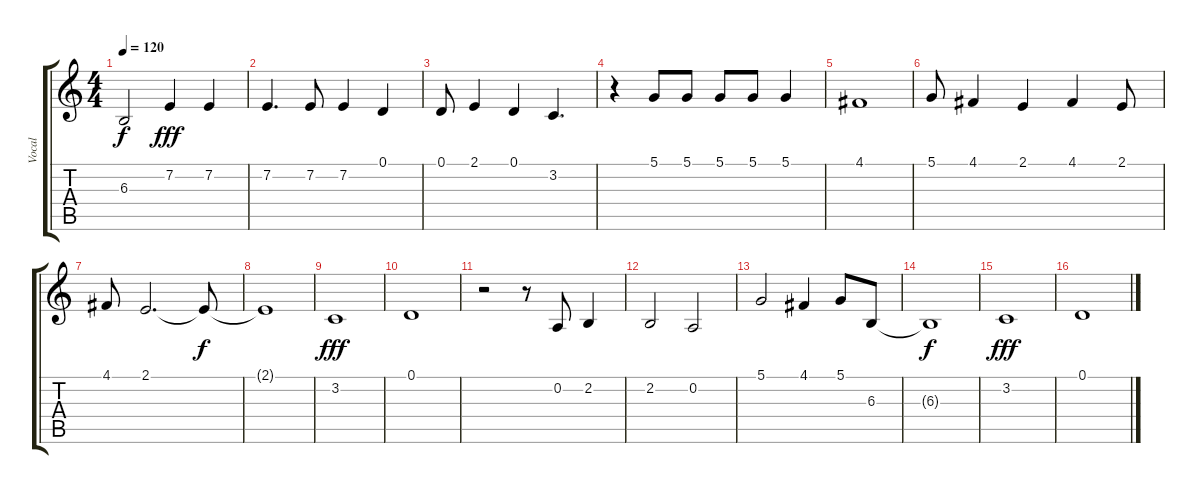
\track ("Vocal" "Vocal") {instrument brightacousticpiano}
\staff {score tabs}
\tuning (D4 A3 F3 C3 G2 D2) {hide}
\ts (4 4)
\tempo 120
\clef g2
\ks c
6.3{t}.2{dy f} 7.2.4{dy fff} 7.2.4 |
7.2.4{d} 7.2.8 7.2.4 0.1.4 |
0.1.8 2.1.4 0.1.4 3.2.4{d} |
r.4 5.1.8 5.1.8 5.1.8 5.1.8 5.1.4 |
4.1.1 |
5.1.8 4.1.4 2.1.4 4.1.4 2.1.8 |
4.1.8 2.1.2{d} 2.1{t}.8{dy f} |
2.1{t}.1 |
3.2.1{dy fff} |
0.1.1 |
r.2 r.8 0.2.8 2.2.4 |
2.2.2 0.2.2 |
5.1.2 4.1.4 5.1.8 6.3.8 |
6.3{t}.1{dy f} |
3.2.1{dy fff} |
0.1.1
